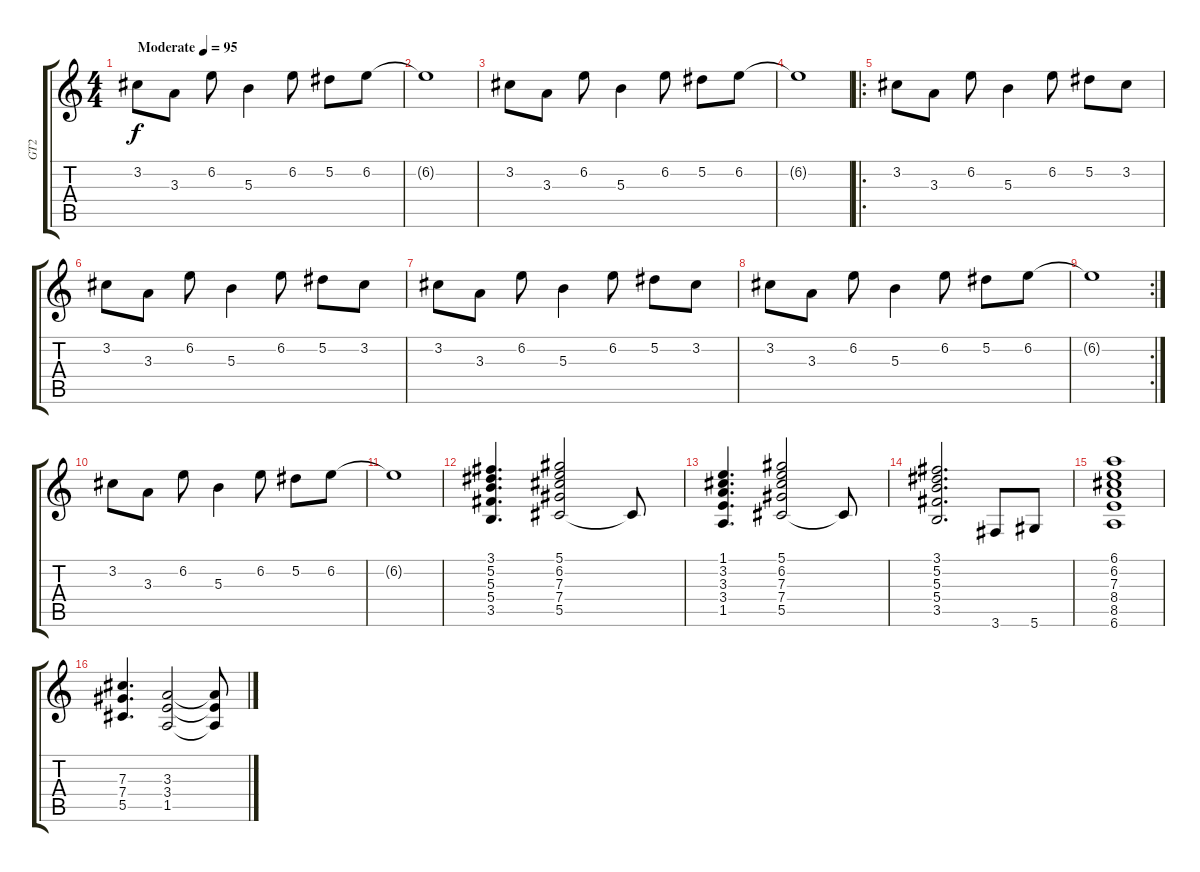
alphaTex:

\track ("GT2" "GT2") {instrument electricguitarclean}
\staff {score tabs}
\tuning (Eb4 Bb3 Gb3 Db3 Ab2 Eb2) {hide}
\ts (4 4)
\tempo (95 "Moderate")
\clef g2
\ks c
3.2.8{dy f instrument electricguitarclean} 3.3.8 6.2.8 5.3.4 6.2.8 5.2.8 6.2.8 |
6.2{t}.1 |
3.2.8 3.3.8 6.2.8 5.3.4 6.2.8 5.2.8 6.2.8 |
6.2{t}.1 |
\ro
3.2.8 3.3.8 6.2.8 5.3.4 6.2.8 5.2.8 3.2.8 |
3.2.8 3.3.8 6.2.8 5.3.4 6.2.8 5.2.8 3.2.8 |
3.2.8 3.3.8 6.2.8 5.3.4 6.2.8 5.2.8 3.2.8 |
3.2.8 3.3.8 6.2.8 5.3.4 6.2.8 5.2.8 6.2.8 |
\rc 2
6.2{t}.1 |
3.2.8 3.3.8 6.2.8 5.3.4 6.2.8 5.2.8 6.2.8 |
6.2{t}.1 |
(3.1 5.2 5.3 5.4 3.5).4{d} (5.1 6.2 7.3 7.4 5.5).2 5.5{t}.8 |
(1.1 3.2 3.3 3.4 1.5).4{d} (5.1 6.2 7.3 7.4 5.5).2 5.5{t}.8 |
(3.1 5.2 5.3 5.4 3.5).2{d} 3.6.8 5.6.8 |
(6.1 6.2 7.3 8.4 8.5 6.6).1 |
(7.3 7.4 5.5).4{d instrument distortionguitar} (3.3 3.4 1.5).2 (3.3{t} 3.4{t} 1.5{t}).8
